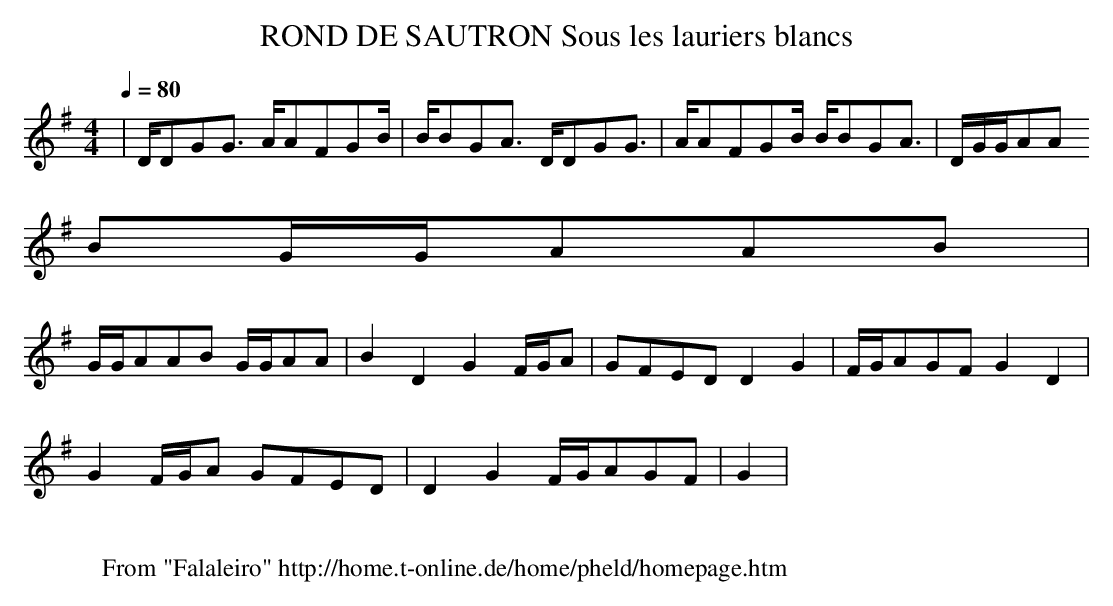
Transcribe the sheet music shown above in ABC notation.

X:1
T:ROND DE SAUTRON Sous les lauriers blancs
M:4/4
L:1/8
Q:1/4=80
K:G
|D/2DGG3/2 A/2AFGB/2|B/2BGA3/2 D/2DGG3/2|A/2AFGB/2 B/2BGA3/2|D/2G/2G/2AA
BG/2G/2AAB|
G/2G/2AAB G/2G/2AA|B2D2 G2F/2G/2A|GFED D2G2|F/2G/2AGF G2D2|
G2F/2G/2A GFED|D2G2 F/2G/2AGF|G2|
W:
W: From "Falaleiro" http://home.t-online.de/home/pheld/homepage.htm
